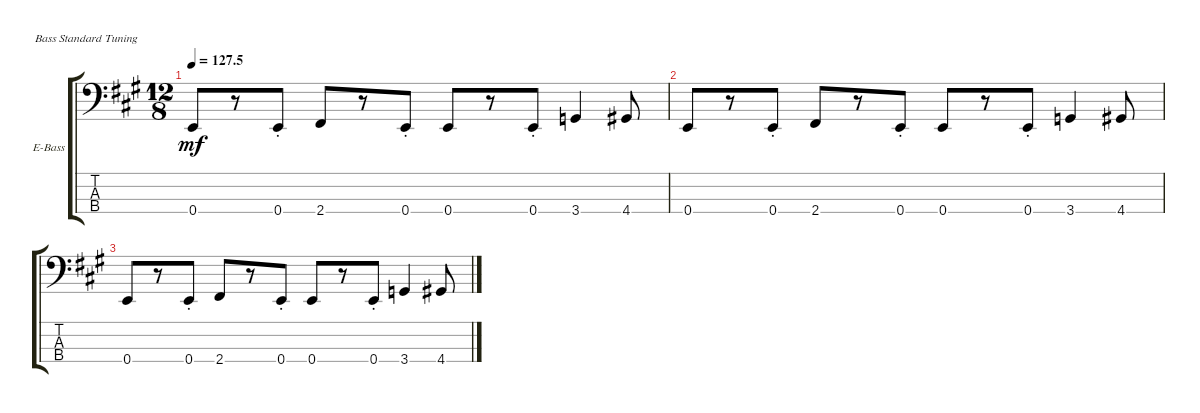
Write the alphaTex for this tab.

\bracketExtendMode groupsimilarinstruments
\firstSystemTrackNameOrientation horizontal
\otherSystemsTrackNameOrientation horizontal
\track ("Electric Bass" "E-Bass") {instrument electricbassfinger}
\staff {score tabs}
\tuning (G2 D2 A1 E1)
\ts (12 8)
\tempo
127.5
\accidentals auto
\clef f4
\ottava regular
\simile none
\ks a
0.4.8{dy mf} r.8 0.4{st}.8 2.4.8 r.8 0.4{st}.8 0.4.8 r.8 0.4{st}.8 3.4.4 4.4.8 |
0.4.8 r.8 0.4{st}.8 2.4.8 r.8 0.4{st}.8 0.4.8 r.8 0.4{st}.8 3.4.4 4.4.8 |
0.4.8 r.8 0.4{st}.8 2.4.8 r.8 0.4{st}.8 0.4.8 r.8 0.4{st}.8 3.4.4 4.4.8
